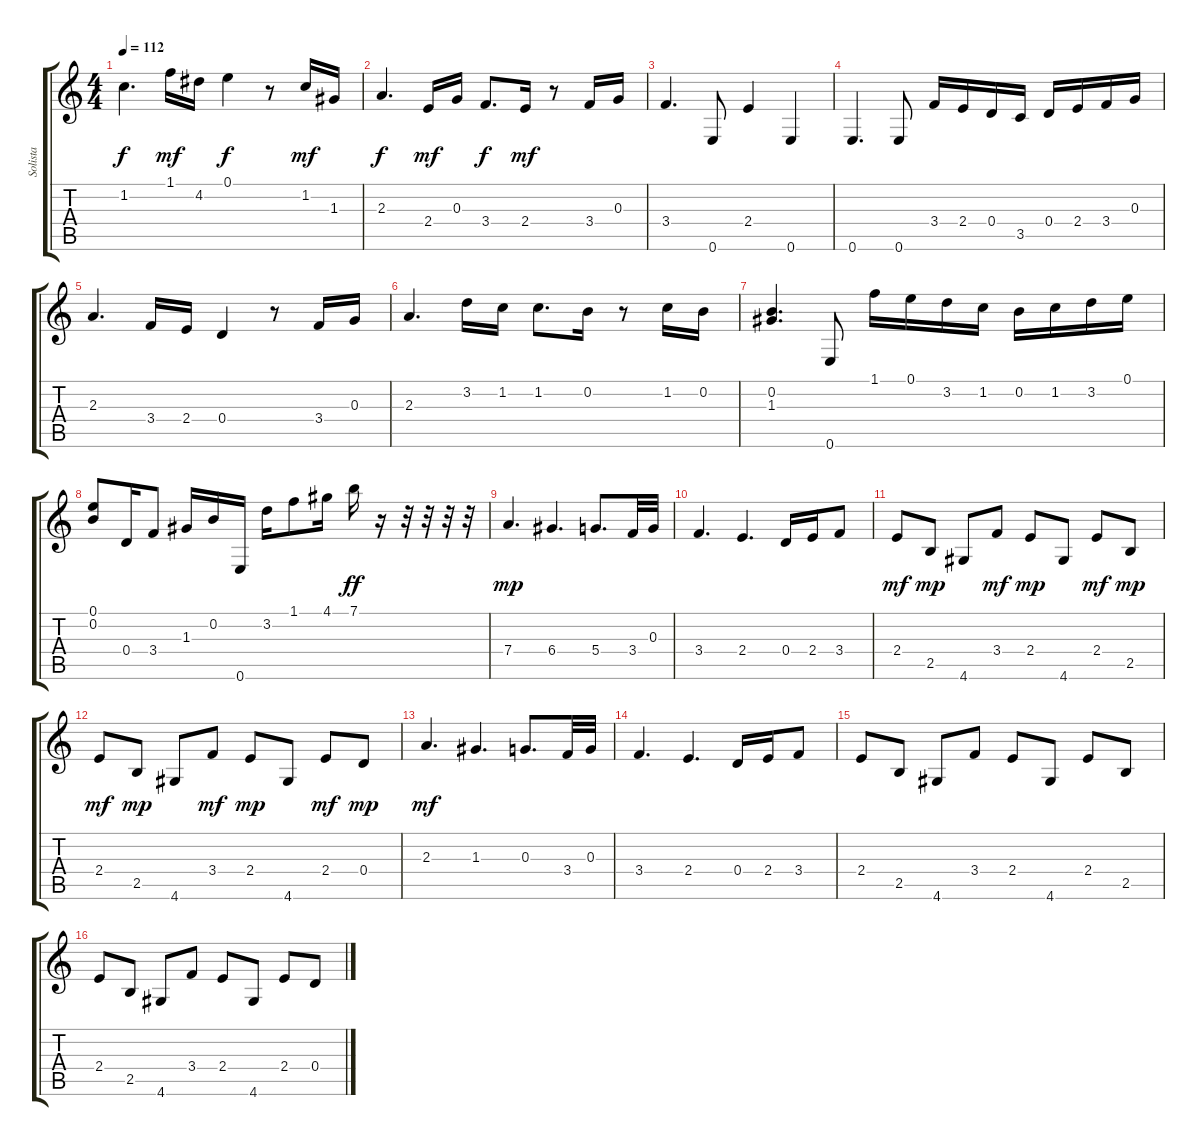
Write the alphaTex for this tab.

\track ("Solista" "Solista") {instrument electricguitarclean}
\staff {score tabs}
\tuning (E4 B3 G3 D3 A2 E2) {hide}
\ts (4 4)
\tempo 112
\clef g2
\ks c
1.2.4{d dy f} 1.1.16{dy mf} 4.2.16 0.1.4{dy f} r.8 1.2.16{dy mf} 1.3.16 |
2.3.4{d dy f} 2.4.16{dy mf} 0.3.16 3.4.8{d dy f} 2.4.16{dy mf} r.8 3.4.16 0.3.16 |
3.4.4{d} 0.6.8 2.4.4 0.6.4 |
0.6.4{d} 0.6.8 3.4.16 2.4.16 0.4.16 3.5.16 0.4.16 2.4.16 3.4.16 0.3.16 |
2.3.4{d} 3.4.16 2.4.16 0.4.4 r.8 3.4.16 0.3.16 |
2.3.4{d} 3.2.16 1.2.16 1.2.8{d} 0.2.16 r.8 1.2.16 0.2.16 |
(0.2 1.3).4{d} 0.6.8 1.1.16 0.1.16 3.2.16 1.2.16 0.2.16 1.2.16 3.2.16 0.1.16 |
(0.1 0.2).8 0.4.16 3.4.8 1.3.16 0.2.16 0.6.16 3.2.16 1.1.8 4.1.16 7.1.16{dy ff} r.16 r.32 r.32 r.32 r.32 |
7.4.4{d dy mp} 6.4.4{d} 5.4.8{d} 3.4.32 0.3.32 |
3.4.4{d} 2.4.4{d} 0.4.16 2.4.16 3.4.8 |
2.4.8{dy mf} 2.5.8{dy mp} 4.6.8 3.4.8{dy mf} 2.4.8{dy mp} 4.6.8 2.4.8{dy mf} 2.5.8{dy mp} |
2.4.8{dy mf} 2.5.8{dy mp} 4.6.8 3.4.8{dy mf} 2.4.8{dy mp} 4.6.8 2.4.8{dy mf} 0.4.8{dy mp} |
2.3.4{d dy mf} 1.3.4{d} 0.3.8{d} 3.4.32 0.3.32 |
3.4.4{d} 2.4.4{d} 0.4.16 2.4.16 3.4.8 |
2.4.8 2.5.8 4.6.8 3.4.8 2.4.8 4.6.8 2.4.8 2.5.8 |
2.4.8 2.5.8 4.6.8 3.4.8 2.4.8 4.6.8 2.4.8 0.4.8
